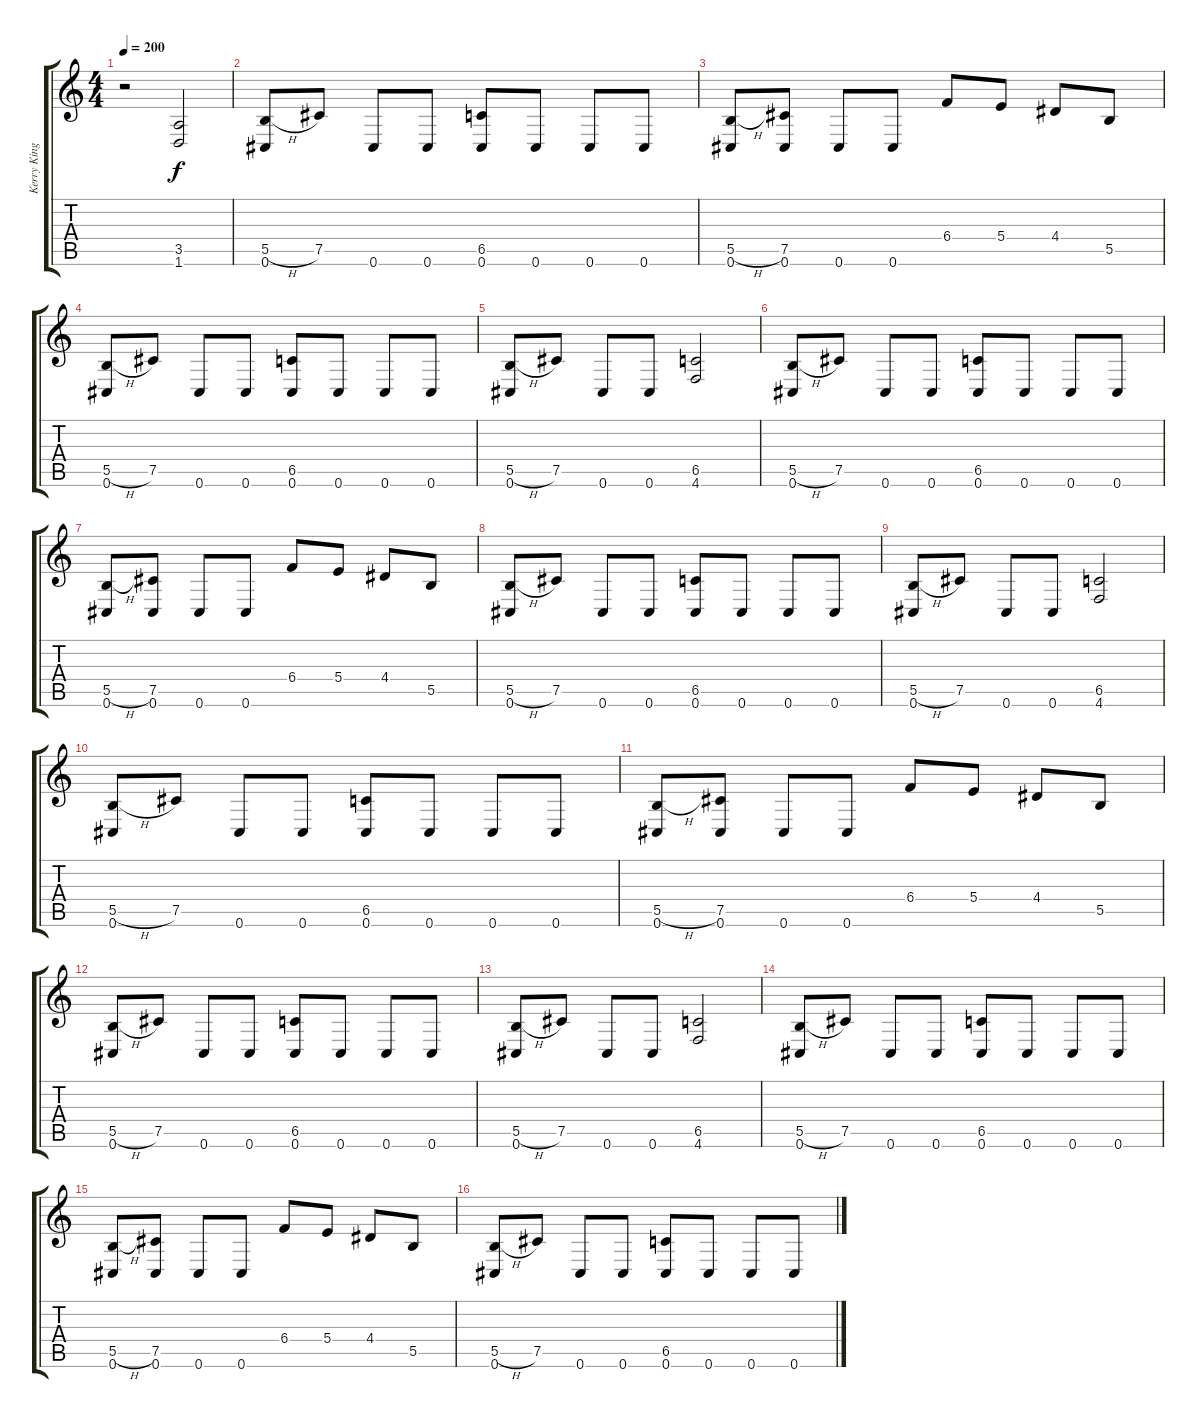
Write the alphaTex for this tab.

\track ("Kerry King" "Kerry King") {instrument distortionguitar}
\staff {score tabs}
\tuning (Db4 Ab3 E3 B2 Gb2 Db2) {hide}
\ts (4 4)
\tempo 200
\clef g2
\ks c
r.2{dy f} (3.5 1.6).2 |
(5.5{h} 0.6).8 7.5.8 0.6.8 0.6.8 (6.5 0.6).8 0.6.8 0.6.8 0.6.8 |
(5.5{h} 0.6).8 (7.5 0.6).8 0.6.8 0.6.8 6.4.8 5.4.8 4.4.8 5.5.8 |
(5.5{h} 0.6).8 7.5.8 0.6.8 0.6.8 (6.5 0.6).8 0.6.8 0.6.8 0.6.8 |
(5.5{h} 0.6).8 7.5.8 0.6.8 0.6.8 (6.5 4.6).2 |
(5.5{h} 0.6).8 7.5.8 0.6.8 0.6.8 (6.5 0.6).8 0.6.8 0.6.8 0.6.8 |
(5.5{h} 0.6).8 (7.5 0.6).8 0.6.8 0.6.8 6.4.8 5.4.8 4.4.8 5.5.8 |
(5.5{h} 0.6).8 7.5.8 0.6.8 0.6.8 (6.5 0.6).8 0.6.8 0.6.8 0.6.8 |
(5.5{h} 0.6).8 7.5.8 0.6.8 0.6.8 (6.5 4.6).2 |
(5.5{h} 0.6).8 7.5.8 0.6.8 0.6.8 (6.5 0.6).8 0.6.8 0.6.8 0.6.8 |
(5.5{h} 0.6).8 (7.5 0.6).8 0.6.8 0.6.8 6.4.8 5.4.8 4.4.8 5.5.8 |
(5.5{h} 0.6).8 7.5.8 0.6.8 0.6.8 (6.5 0.6).8 0.6.8 0.6.8 0.6.8 |
(5.5{h} 0.6).8 7.5.8 0.6.8 0.6.8 (6.5 4.6).2 |
(5.5{h} 0.6).8 7.5.8 0.6.8 0.6.8 (6.5 0.6).8 0.6.8 0.6.8 0.6.8 |
(5.5{h} 0.6).8 (7.5 0.6).8 0.6.8 0.6.8 6.4.8 5.4.8 4.4.8 5.5.8 |
(5.5{h} 0.6).8 7.5.8 0.6.8 0.6.8 (6.5 0.6).8 0.6.8 0.6.8 0.6.8
